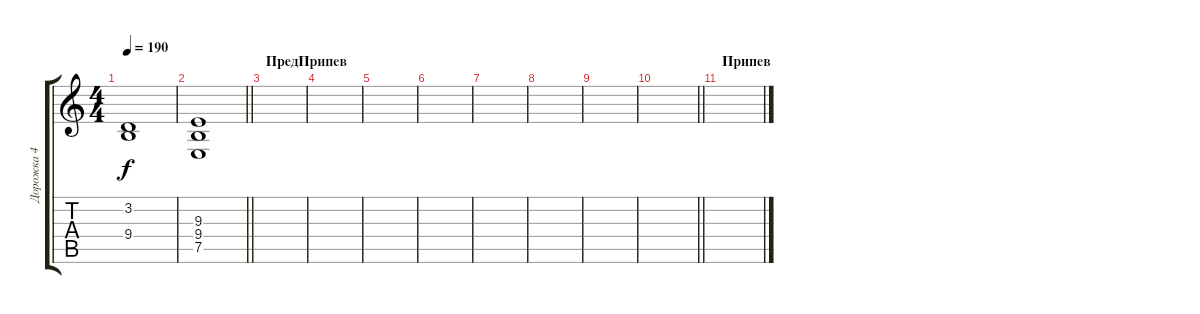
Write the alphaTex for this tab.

\track ("Дорожка 4" "Дорожка 4") {instrument lead2sawtooth}
\staff {score tabs}
\tuning (E4 B3 G3 D3 A2 E2) {hide}
\ts (4 4)
\tempo 190
\clef g2
\ks c
(3.2 9.4).1{dy f} |
\barLineRight lightlight
(9.3 9.4 7.5).1 |
\section ("" "ПредПрипев")
|
|
|
|
|
|
|
\barLineRight lightlight
|
\section ("" "Припев")
